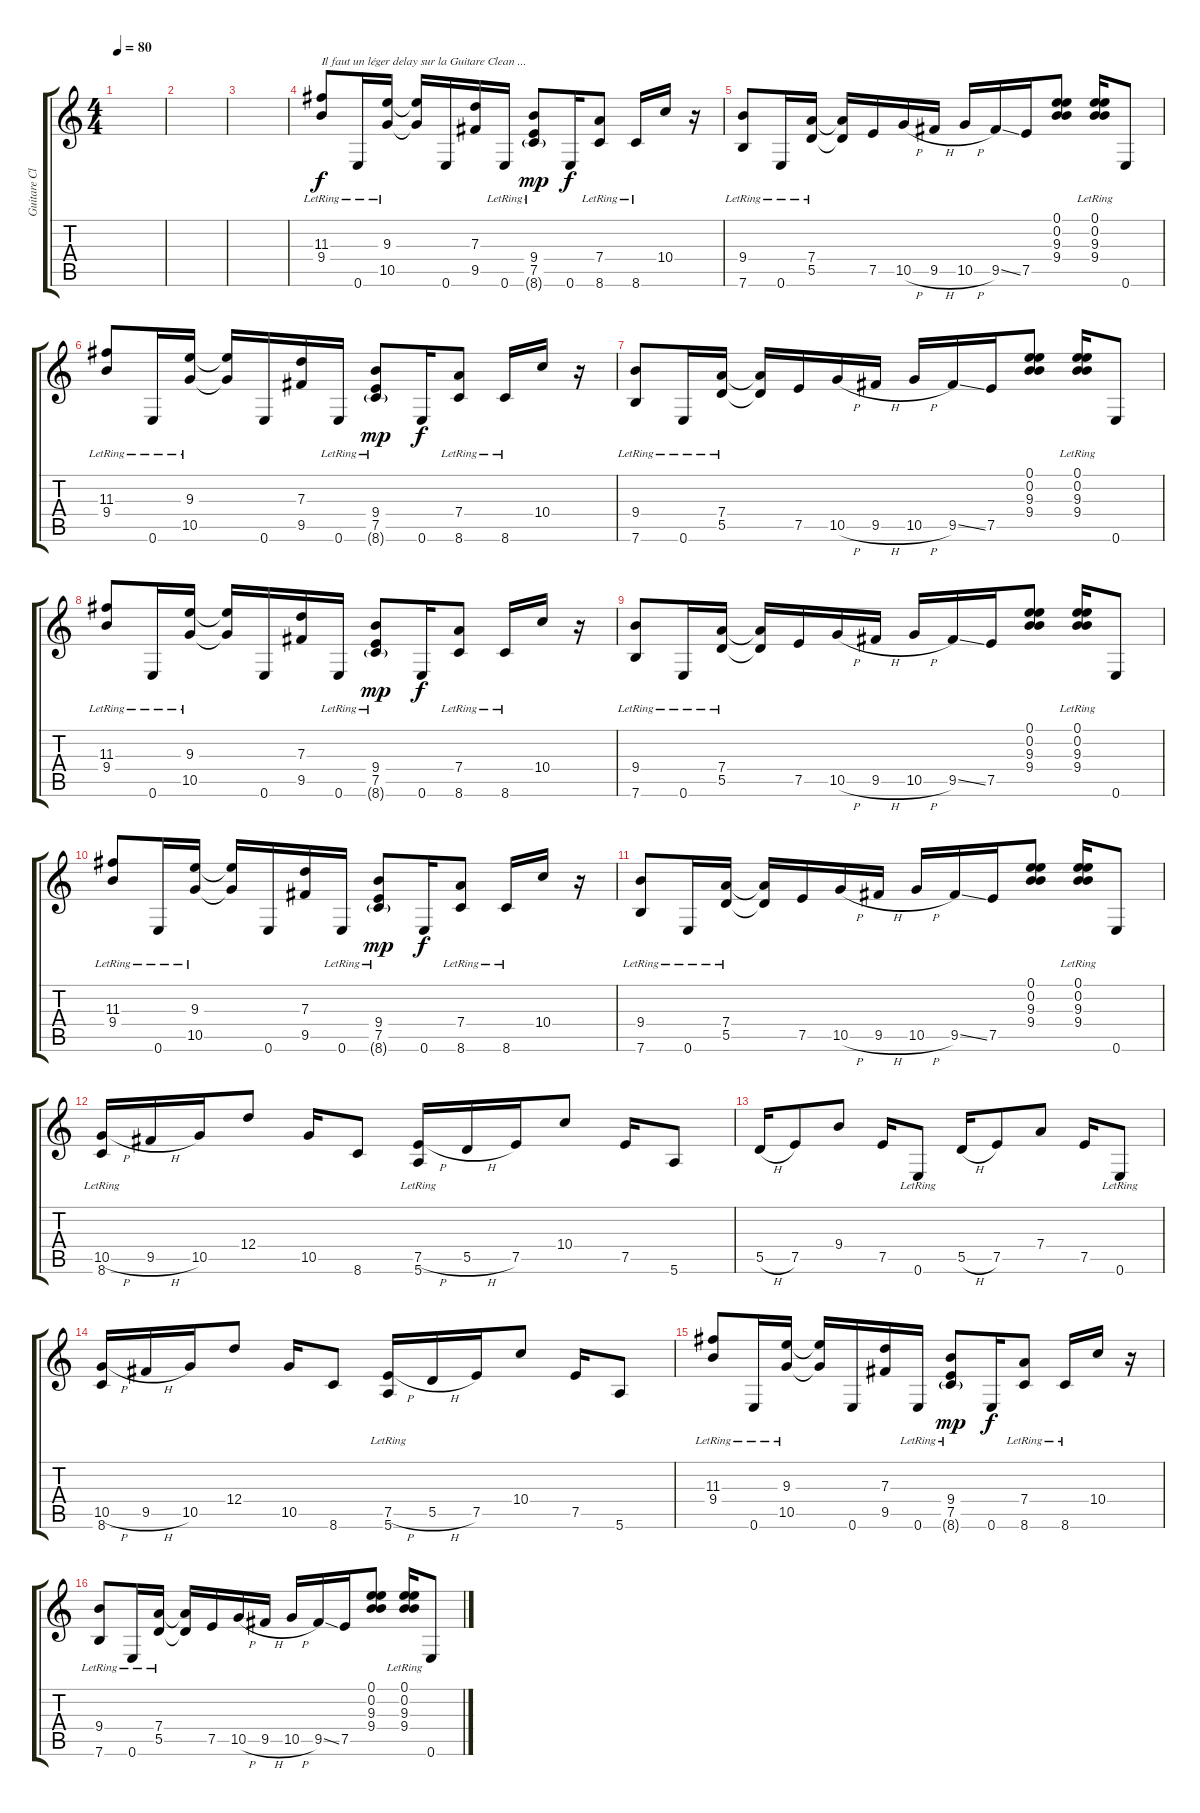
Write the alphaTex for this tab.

\track ("Guitare Clean" "Guitare Cl") {instrument acousticguitarnylon}
\staff {score tabs}
\tuning (E4 B3 G3 D3 A2 E2) {hide}
\ts (4 4)
\tempo 80
\clef g2
\ks c
|
|
|
(11.3{lr} 9.4{lr}).8{txt "Il faut un léger delay sur la Guitare Clean ..."} 0.6{lr}.16 (9.3{lr} 10.5{lr}).16 (9.3{t} 10.5{t}).16 0.6.16 (7.3 9.5).16 0.6{lr}.16 (9.4{lr} 7.5{lr} 8.6{g}).8{dy mp} 0.6.16{dy f} (7.4{lr} 8.6{lr}).8 8.6{lr}.16 10.4.16 r.16 |
(9.4{lr} 7.6{lr}).8 0.6{lr}.16 (7.4{lr} 5.5{lr}).16 (7.4{t} 5.5{t}).16 7.5.16 10.5{h}.16 9.5{h}.16 10.5{h}.16 9.5{ss}.16 7.5.16 (0.1 0.2 9.3 9.4).8 (0.1{lr} 0.2{lr} 9.3{lr} 9.4).16 0.6.8 |
(11.3{lr} 9.4{lr}).8 0.6{lr}.16 (9.3{lr} 10.5{lr}).16 (9.3{t} 10.5{t}).16 0.6.16 (7.3 9.5).16 0.6{lr}.16 (9.4{lr} 7.5{lr} 8.6{g}).8{dy mp} 0.6.16{dy f} (7.4{lr} 8.6{lr}).8 8.6{lr}.16 10.4.16 r.16 |
(9.4{lr} 7.6{lr}).8 0.6{lr}.16 (7.4{lr} 5.5{lr}).16 (7.4{t} 5.5{t}).16 7.5.16 10.5{h}.16 9.5{h}.16 10.5{h}.16 9.5{ss}.16 7.5.16 (0.1 0.2 9.3 9.4).8 (0.1{lr} 0.2{lr} 9.3{lr} 9.4).16 0.6.8 |
(11.3{lr} 9.4{lr}).8 0.6{lr}.16 (9.3{lr} 10.5{lr}).16 (9.3{t} 10.5{t}).16 0.6.16 (7.3 9.5).16 0.6{lr}.16 (9.4{lr} 7.5{lr} 8.6{g}).8{dy mp} 0.6.16{dy f} (7.4{lr} 8.6{lr}).8 8.6{lr}.16 10.4.16 r.16 |
(9.4{lr} 7.6{lr}).8 0.6{lr}.16 (7.4{lr} 5.5{lr}).16 (7.4{t} 5.5{t}).16 7.5.16 10.5{h}.16 9.5{h}.16 10.5{h}.16 9.5{ss}.16 7.5.16 (0.1 0.2 9.3 9.4).8 (0.1{lr} 0.2{lr} 9.3{lr} 9.4).16 0.6.8 |
(11.3{lr} 9.4{lr}).8 0.6{lr}.16 (9.3{lr} 10.5{lr}).16 (9.3{t} 10.5{t}).16 0.6.16 (7.3 9.5).16 0.6{lr}.16 (9.4{lr} 7.5{lr} 8.6{g}).8{dy mp} 0.6.16{dy f} (7.4{lr} 8.6{lr}).8 8.6{lr}.16 10.4.16 r.16 |
(9.4{lr} 7.6{lr}).8 0.6{lr}.16 (7.4{lr} 5.5{lr}).16 (7.4{t} 5.5{t}).16 7.5.16 10.5{h}.16 9.5{h}.16 10.5{h}.16 9.5{ss}.16 7.5.16 (0.1 0.2 9.3 9.4).8 (0.1{lr} 0.2{lr} 9.3{lr} 9.4).16 0.6.8 |
(10.5{h} 8.6{lr}).16 9.5{h}.16 10.5.16 12.4.8 10.5.16 8.6.8 (7.5{h} 5.6{lr}).16 5.5{h}.16 7.5.16 10.4.8 7.5.16 5.6.8 |
5.5{h}.16 7.5.8 9.4.8 7.5.16 0.6{lr}.8 5.5{h}.16 7.5.8 7.4.8 7.5.16 0.6{lr}.8 |
(10.5{h} 8.6).16 9.5{h}.16 10.5.16 12.4.8 10.5.16 8.6.8 (7.5{h} 5.6{lr}).16 5.5{h}.16 7.5.16 10.4.8 7.5.16 5.6.8 |
(11.3{lr} 9.4{lr}).8 0.6{lr}.16 (9.3{lr} 10.5{lr}).16 (9.3{t} 10.5{t}).16 0.6.16 (7.3 9.5).16 0.6{lr}.16 (9.4{lr} 7.5{lr} 8.6{g}).8{dy mp} 0.6.16{dy f} (7.4{lr} 8.6{lr}).8 8.6{lr}.16 10.4.16 r.16 |
(9.4{lr} 7.6{lr}).8 0.6{lr}.16 (7.4{lr} 5.5{lr}).16 (7.4{t} 5.5{t}).16 7.5.16 10.5{h}.16 9.5{h}.16 10.5{h}.16 9.5{ss}.16 7.5.16 (0.1 0.2 9.3 9.4).8 (0.1{lr} 0.2{lr} 9.3{lr} 9.4).16 0.6.8
